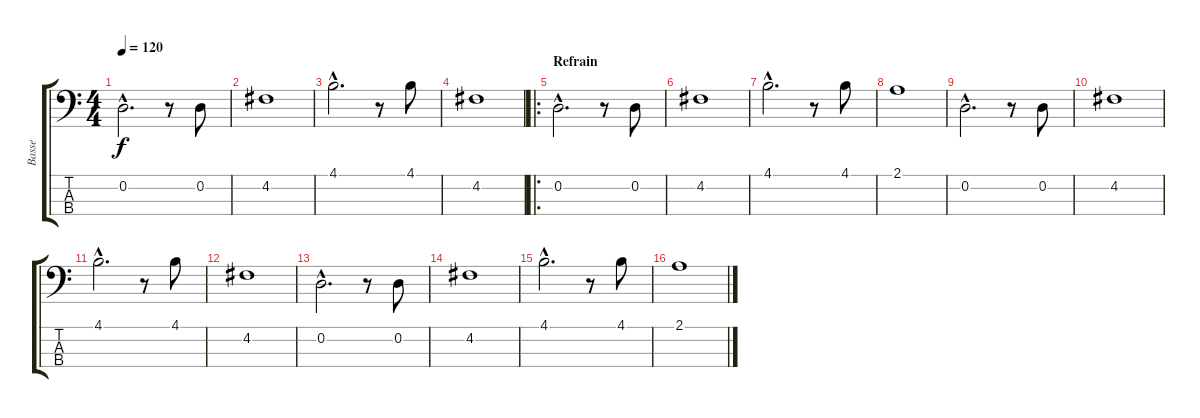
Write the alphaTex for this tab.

\track ("Basse" "Basse") {instrument electricbassfinger}
\staff {score tabs}
\tuning (G2 D2 A1 E1) {hide}
\ts (4 4)
\tempo 120
\clef f4
\ks c
0.2{hac}.2{d dy f} r.8 0.2.8 |
4.2.1 |
4.1{hac}.2{d} r.8 4.1.8 |
4.2.1 |
\ro
\section ("" "Refrain")
0.2{hac}.2{d} r.8 0.2.8 |
4.2.1 |
4.1{hac}.2{d} r.8 4.1.8 |
2.1.1 |
0.2{hac}.2{d} r.8 0.2.8 |
4.2.1 |
4.1{hac}.2{d} r.8 4.1.8 |
4.2.1 |
0.2{hac}.2{d} r.8 0.2.8 |
4.2.1 |
4.1{hac}.2{d} r.8 4.1.8 |
2.1.1
